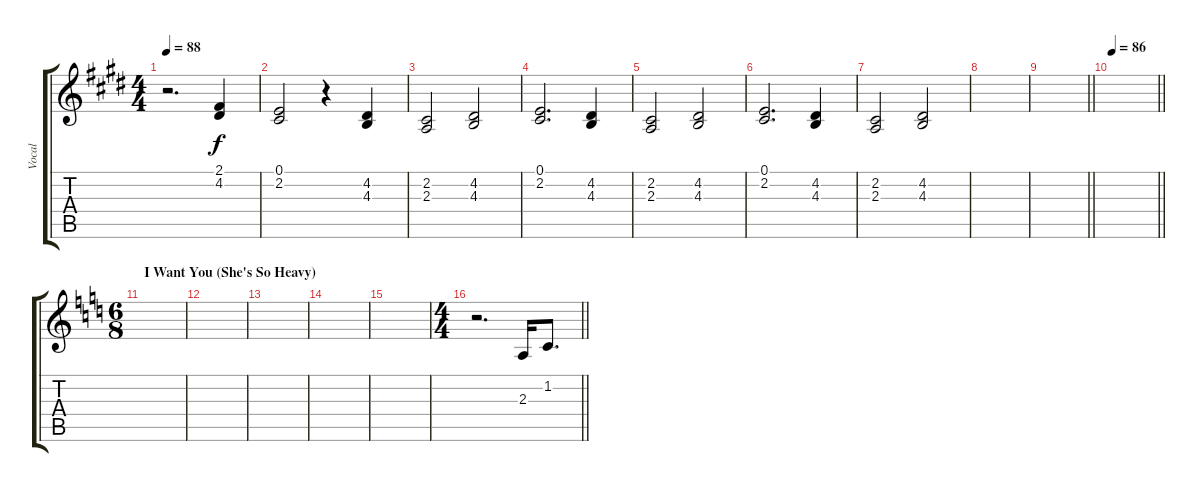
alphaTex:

\track ("Vocal" "Vocal") {instrument choiraahs}
\staff {score tabs}
\tuning (E4 B3 G3 D3 A2 E2) {hide}
\ts (4 4)
\tempo 88
\clef g2
\ks e
r.2{d dy f} (2.1 4.2).4 |
(0.1 2.2).2 r.4 (4.2 4.3).4 |
(2.2 2.3).2 (4.2 4.3).2 |
(0.1 2.2).2{d} (4.2 4.3).4 |
(2.2 2.3).2 (4.2 4.3).2 |
(0.1 2.2).2{d} (4.2 4.3).4 |
(2.2 2.3).2 (4.2 4.3).2 |
|
\barLineRight lightlight
|
\tempo 86
\barLineRight lightlight
|
\ts (6 8)
\section ("" "I Want You (She's So Heavy)")
\ks c
|
|
|
|
|
\ts (4 4)
\barLineRight lightlight
r.2{d} 2.3.16 1.2.8{d}
